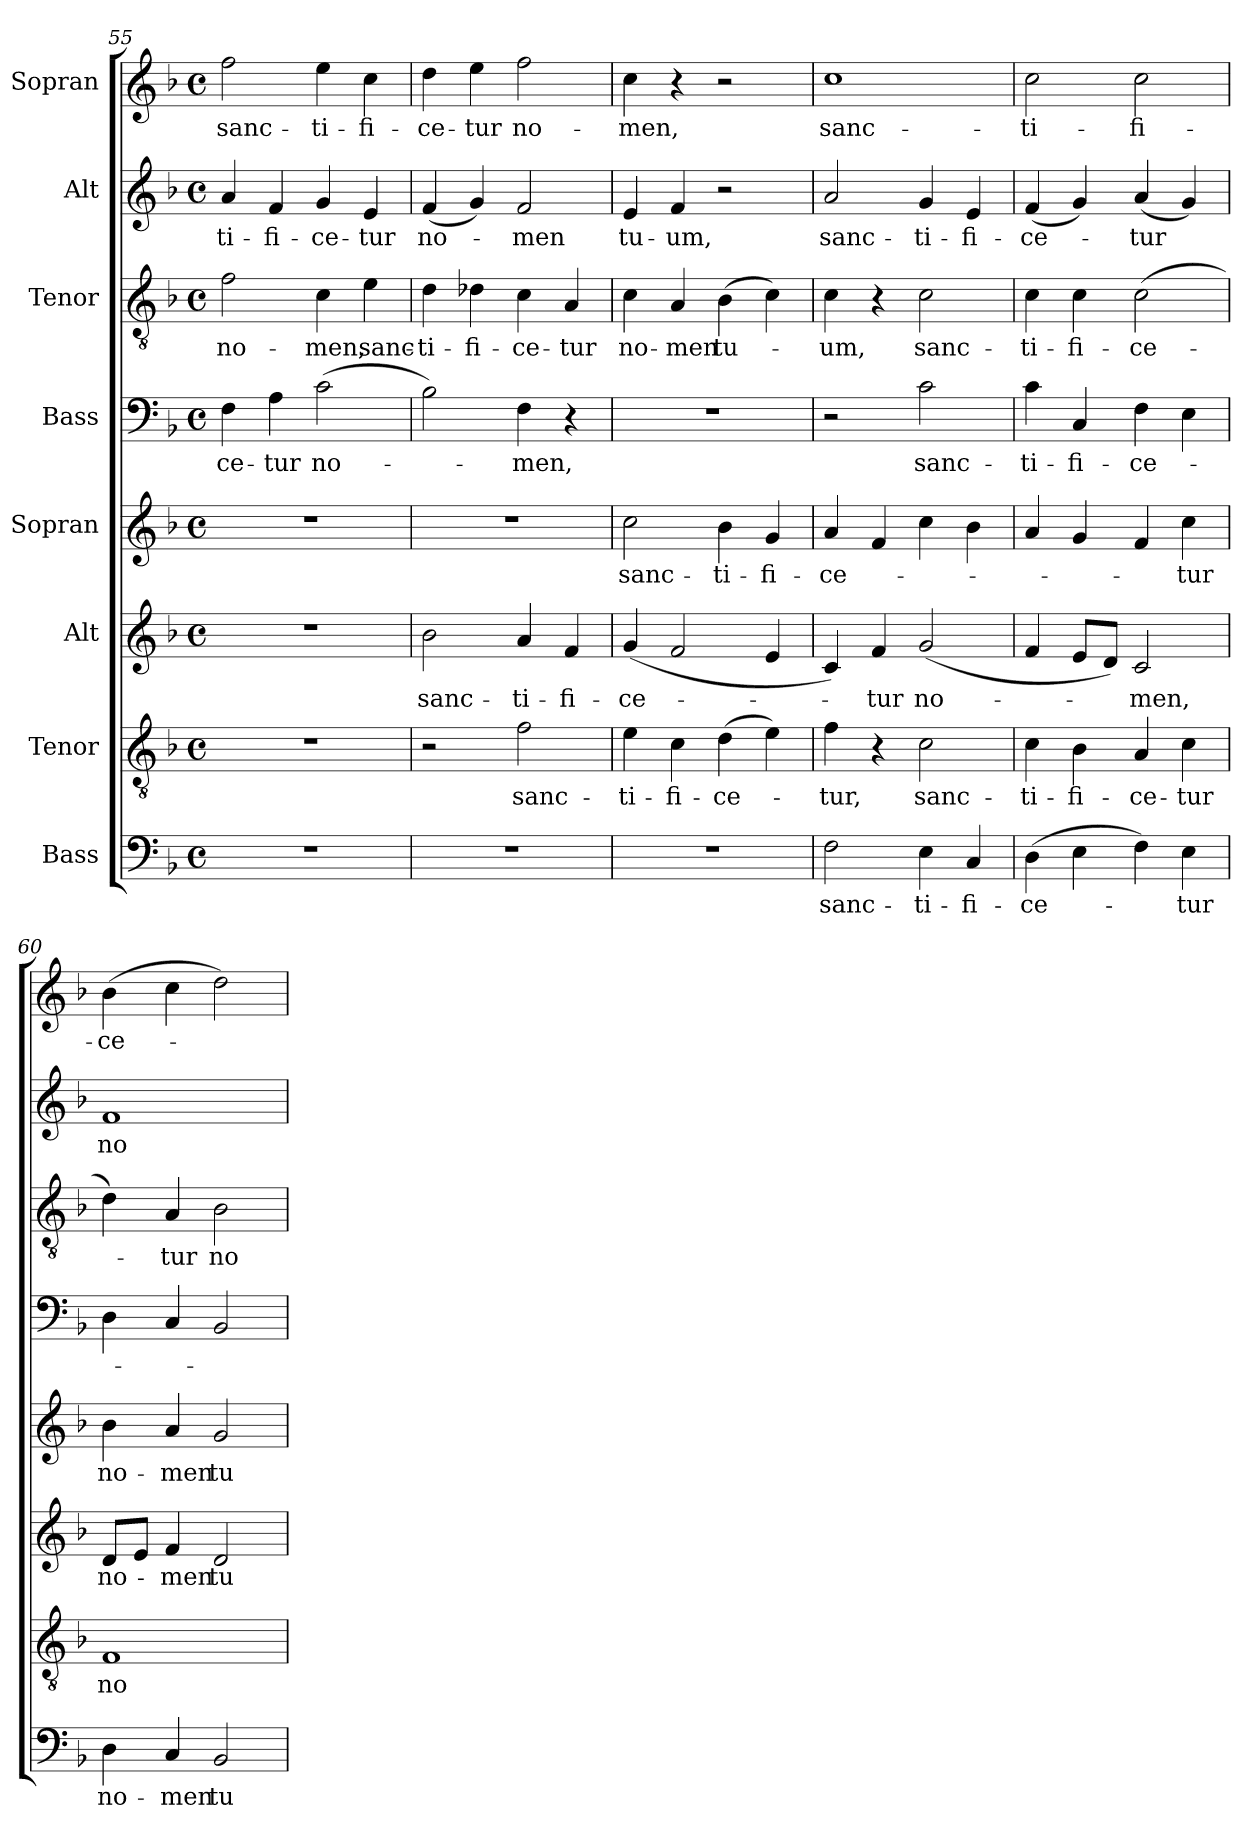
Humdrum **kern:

**kern	**text	**kern	**text	**kern	**text	**kern	**text	**kern	**text	**kern	**text	**kern	**text	**kern	**text
*part8	*part8	*part7	*part7	*part6	*part6	*part5	*part5	*part4	*part4	*part3	*part3	*part2	*part2	*part1	*part1
*staff8	*staff8	*staff7	*staff7	*staff6	*staff6	*staff5	*staff5	*staff4	*staff4	*staff3	*staff3	*staff2	*staff2	*staff1	*staff1
*I"Bass	*	*I"Tenor	*	*I"Alt	*	*I"Sopran	*	*I"Bass	*	*I"Tenor	*	*I"Alt	*	*I"Sopran	*
*clefF4	*	*clefGv2	*	*clefG2	*	*clefG2	*	*clefF4	*	*clefGv2	*	*clefG2	*	*clefG2	*
*k[b-]	*	*k[b-]	*	*k[b-]	*	*k[b-]	*	*k[b-]	*	*k[b-]	*	*k[b-]	*	*k[b-]	*
*M4/4	*	*M4/4	*	*M4/4	*	*M4/4	*	*M4/4	*	*M4/4	*	*M4/4	*	*M4/4	*
*met(c)	*	*met(c)	*	*met(c)	*	*met(c)	*	*met(c)	*	*met(c)	*	*met(c)	*	*met(c)	*
=55	=55	=55	=55	=55	=55	=55	=55	=55	=55	=55	=55	=55	=55	=55	=55
!	!	!	!	!	!	!	!	!	!LO:LY:b	!	!LO:LY:b	!	!LO:LY:b	!	!LO:LY:b
1r	.	1r	.	1r	.	1r	.	4F\	-ce-	2f\	no-	4a/	-ti-	2ff\	sanc-
!	!	!	!	!	!	!	!	!	!LO:LY:b	!	!	!	!LO:LY:b	!	!
.	.	.	.	.	.	.	.	4A\	-tur	.	.	4f/	-fi-	.	.
!	!	!	!	!	!	!	!	!	!LO:LY:b	!	!LO:LY:b	!	!LO:LY:b	!	!LO:LY:b
.	.	.	.	.	.	.	.	(2c\	no-	4c\	-men,	4g/	-ce-	4ee\	-ti-
!	!	!	!	!	!	!	!	!	!	!	!LO:LY:b	!	!LO:LY:b	!	!LO:LY:b
.	.	.	.	.	.	.	.	.	.	4e\	sanc-	4e/	-tur	4cc\	-fi-
!!LO:PB:g=z
=56	=56	=56	=56	=56	=56	=56	=56	=56	=56	=56	=56	=56	=56	=56	=56
!	!	!	!	!	!LO:LY:b	!	!	!	!	!	!LO:LY:b	!	!LO:LY:b	!	!LO:LY:b
1r	.	2r	.	2b-\	sanc-	1r	.	2B-\)	.	4d\	-ti-	(4f/	no-	4dd\	-ce-
!	!	!	!	!	!	!	!	!	!	!	!LO:LY:b	!	!	!	!LO:LY:b
.	.	.	.	.	.	.	.	.	.	4d-X\	-fi-	4g/)	.	4ee\	-tur
!	!	!	!LO:LY:b	!	!LO:LY:b	!	!	!	!LO:LY:b	!	!LO:LY:b	!	!LO:LY:b	!	!LO:LY:b
.	.	2f\	sanc-	4a/	-ti-	.	.	4F\	-men,	4c\	-ce-	2f/	-men	2ff\	no-
!	!	!	!	!	!LO:LY:b	!	!	!	!	!	!LO:LY:b	!	!	!	!
.	.	.	.	4f/	-fi-	.	.	4r	.	4A/	-tur	.	.	.	.
=57	=57	=57	=57	=57	=57	=57	=57	=57	=57	=57	=57	=57	=57	=57	=57
!	!	!	!LO:LY:b	!	!LO:LY:b	!	!LO:LY:b	!	!	!	!LO:LY:b	!	!LO:LY:b	!	!LO:LY:b
1r	.	4e\	-ti-	(4g/	-ce-	2cc\	sanc-	1r	.	4c\	no-	4e/	tu-	4cc\	-men,
!	!	!	!LO:LY:b	!	!	!	!	!	!	!	!LO:LY:b	!	!LO:LY:b	!	!
.	.	4c\	-fi-	2f/	.	.	.	.	.	4A/	-men	4f/	-um,	4r	.
!	!	!	!LO:LY:b	!	!	!	!LO:LY:b	!	!	!	!LO:LY:b	!	!	!	!
.	.	(4d\	-ce-	.	.	4b-\	-ti-	.	.	(4B-\	tu-	2r	.	2r	.
!	!	!	!	!	!	!	!LO:LY:b	!	!	!	!	!	!	!	!
.	.	4e\)	.	4e/	.	4g/	-fi-	.	.	4c\)	.	.	.	.	.
=58	=58	=58	=58	=58	=58	=58	=58	=58	=58	=58	=58	=58	=58	=58	=58
!	!LO:LY:b	!	!LO:LY:b	!	!	!	!LO:LY:b	!	!	!	!LO:LY:b	!	!LO:LY:b	!	!LO:LY:b
2F\	sanc-	4f\	-tur,	4c/)	.	4a/	-ce-	2r	.	4c\	-um,	2a/	sanc-	1cc	sanc-
!	!	!	!	!	!LO:LY:b	!	!	!	!	!	!	!	!	!	!
.	.	4r	.	4f/	-tur	4f/	.	.	.	4r	.	.	.	.	.
!	!LO:LY:b	!	!LO:LY:b	!	!LO:LY:b	!	!	!	!LO:LY:b	!	!LO:LY:b	!	!LO:LY:b	!	!
4E\	-ti-	2c\	sanc-	(2g/	no-	4cc\	.	2c\	sanc-	2c\	sanc-	4g/	-ti-	.	.
!	!LO:LY:b	!	!	!	!	!	!	!	!	!	!	!	!LO:LY:b	!	!
4C/	-fi-	.	.	.	.	4b-\	.	.	.	.	.	4e/	-fi-	.	.
=59	=59	=59	=59	=59	=59	=59	=59	=59	=59	=59	=59	=59	=59	=59	=59
!	!LO:LY:b	!	!LO:LY:b	!	!	!	!	!	!LO:LY:b	!	!LO:LY:b	!	!LO:LY:b	!	!LO:LY:b
(4D\	-ce-	4c\	-ti-	4f/	.	4a/	.	4c\	-ti-	4c\	-ti-	(4f/	-ce-	2cc\	-ti-
!	!	!	!LO:LY:b	!	!	!	!	!	!LO:LY:b	!	!LO:LY:b	!	!	!	!
4E\	.	4B-\	-fi-	8e/L	.	4g/	.	4C/	-fi-	4c\	-fi-	4g/)	.	.	.
.	.	.	.	8d/J)	.	.	.	.	.	.	.	.	.	.	.
!	!	!	!LO:LY:b	!	!LO:LY:b	!	!	!	!LO:LY:b	!	!LO:LY:b	!	!LO:LY:b	!	!LO:LY:b
4F\)	.	4A/	-ce-	2c/	-men,	4f/	.	4F\	-ce-	(2c\	-ce-	(4a/	-tur	2cc\	-fi-
!	!LO:LY:b	!	!LO:LY:b	!	!	!	!LO:LY:b	!	!	!	!	!	!	!	!
4E\	-tur	4c\	-tur	.	.	4cc\	-tur	4E\	.	.	.	4g/)	.	.	.
=60	=60	=60	=60	=60	=60	=60	=60	=60	=60	=60	=60	=60	=60	=60	=60
!	!LO:LY:b	!	!LO:LY:b	!	!LO:LY:b	!	!LO:LY:b	!	!	!	!	!	!LO:LY:b	!	!LO:LY:b
4D\	no-	1F	no-	8d/L	no-	4b-\	no-	4D\	.	4d\)	.	1f	no-	(4b-\	-ce-
.	.	.	.	8e/J	.	.	.	.	.	.	.	.	.	.	.
!	!LO:LY:b	!	!	!	!LO:LY:b	!	!LO:LY:b	!	!	!	!LO:LY:b	!	!	!	!
4C/	-men	.	.	4f/	-men	4a/	-men	4C/	.	4A/	-tur	.	.	4cc\	.
!	!LO:LY:b	!	!	!	!LO:LY:b	!	!LO:LY:b	!	!	!	!LO:LY:b	!	!	!	!
2BB-/	tu-	.	.	2d/	tu-	2g/	tu-	2BB-/	.	2B-\	no-	.	.	2dd\)	.
=	=	=	=	=	=	=	=	=	=	=	=	=	=	=	=
*-	*-	*-	*-	*-	*-	*-	*-	*-	*-	*-	*-	*-	*-	*-	*-
